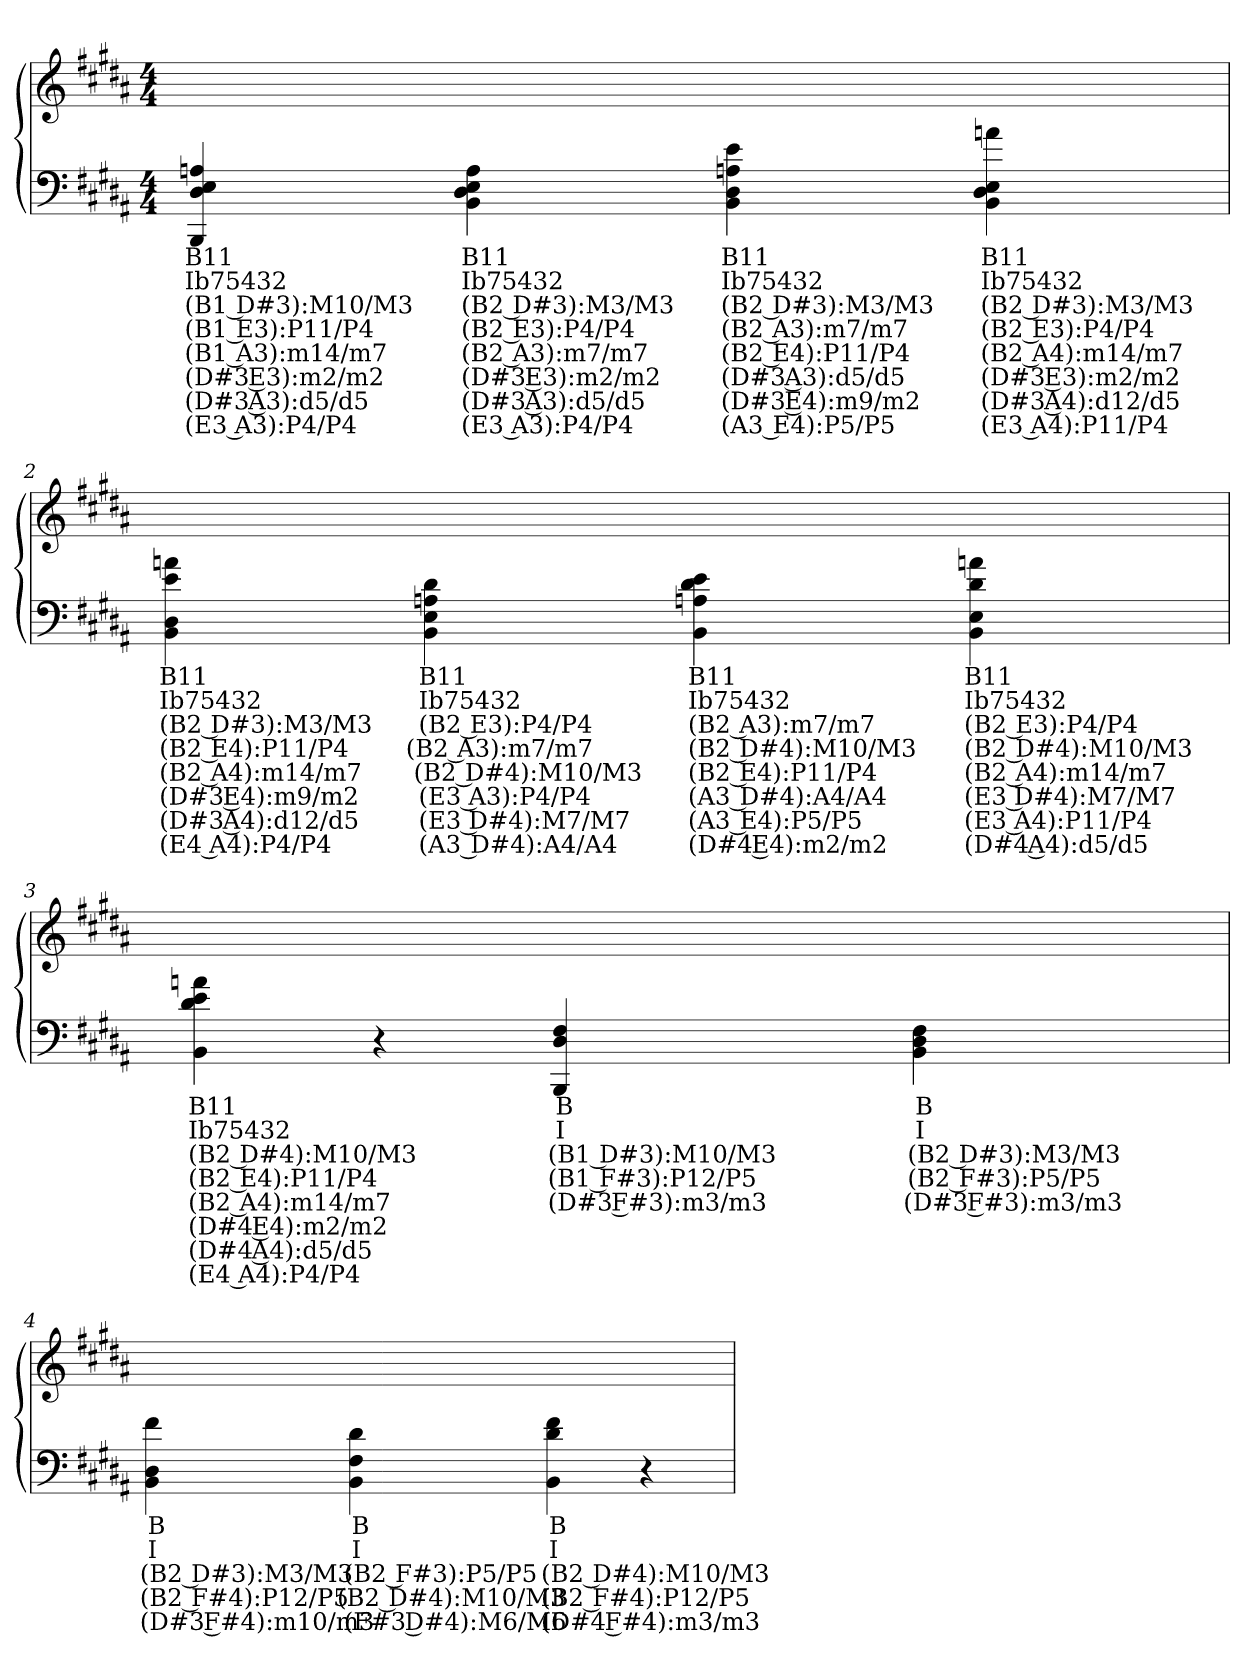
**kern	**text	**text	**text	**text	**text	**text	**text	**text	**kern
*part2	*part2	*part2	*part2	*part2	*part2	*part2	*part2	*part2	*part1
*staff2	*staff2	*staff2	*staff2	*staff2	*staff2	*staff2	*staff2	*staff2	*staff1
*clefF4	*	*	*	*	*	*	*	*	*clefG2
*k[f#c#g#d#a#]	*	*	*	*	*	*	*	*	*k[f#c#g#d#a#]
*B:	*	*	*	*	*	*	*	*	*B:
*M4/4	*	*	*	*	*	*	*	*	*M4/4
*MM60	*	*	*	*	*	*	*	*	*MM60
=1	=1	=1	=1	=1	=1	=1	=1	=1	=1
4BBB 4D# 4E 4An	B11	Ib75432	(B1 D#3):M10/M3	(B1 E3):P11/P4	(B1 A3):m14/m7	(D#3 E3):m2/m2	(D#3 A3):d5/d5	(E3 A3):P4/P4	1ryy
4BB 4D# 4E 4A	B11	Ib75432	(B2 D#3):M3/M3	(B2 E3):P4/P4	(B2 A3):m7/m7	(D#3 E3):m2/m2	(D#3 A3):d5/d5	(E3 A3):P4/P4	.
4BB 4D# 4An 4e	B11	Ib75432	(B2 D#3):M3/M3	(B2 A3):m7/m7	(B2 E4):P11/P4	(D#3 A3):d5/d5	(D#3 E4):m9/m2	(A3 E4):P5/P5	.
4BB 4D# 4E 4an	B11	Ib75432	(B2 D#3):M3/M3	(B2 E3):P4/P4	(B2 A4):m14/m7	(D#3 E3):m2/m2	(D#3 A4):d12/d5	(E3 A4):P11/P4	.
=2	=2	=2	=2	=2	=2	=2	=2	=2	=2
4BB 4D# 4e 4an	B11	Ib75432	(B2 D#3):M3/M3	(B2 E4):P11/P4	(B2 A4):m14/m7	(D#3 E4):m9/m2	(D#3 A4):d12/d5	(E4 A4):P4/P4	1ryy
4BB 4E 4An 4d#	B11	Ib75432	(B2 E3):P4/P4	(B2 A3):m7/m7	(B2 D#4):M10/M3	(E3 A3):P4/P4	(E3 D#4):M7/M7	(A3 D#4):A4/A4	.
4BB 4An 4d# 4e	B11	Ib75432	(B2 A3):m7/m7	(B2 D#4):M10/M3	(B2 E4):P11/P4	(A3 D#4):A4/A4	(A3 E4):P5/P5	(D#4 E4):m2/m2	.
4BB 4E 4d# 4an	B11	Ib75432	(B2 E3):P4/P4	(B2 D#4):M10/M3	(B2 A4):m14/m7	(E3 D#4):M7/M7	(E3 A4):P11/P4	(D#4 A4):d5/d5	.
=3	=3	=3	=3	=3	=3	=3	=3	=3	=3
4BB 4d# 4e 4an	B11	Ib75432	(B2 D#4):M10/M3	(B2 E4):P11/P4	(B2 A4):m14/m7	(D#4 E4):m2/m2	(D#4 A4):d5/d5	(E4 A4):P4/P4	1ryy
4r	.	.	.	.	.	.	.	.	.
4BBB 4D# 4F#	B	I	(B1 D#3):M10/M3	(B1 F#3):P12/P5	(D#3 F#3):m3/m3	.	.	.	.
4BB 4D# 4F#	B	I	(B2 D#3):M3/M3	(B2 F#3):P5/P5	(D#3 F#3):m3/m3	.	.	.	.
=4	=4	=4	=4	=4	=4	=4	=4	=4	=4
4BB 4D# 4f#	B	I	(B2 D#3):M3/M3	(B2 F#4):P12/P5	(D#3 F#4):m10/m3	.	.	.	1ryy
4BB 4F# 4d#	B	I	(B2 F#3):P5/P5	(B2 D#4):M10/M3	(F#3 D#4):M6/M6	.	.	.	.
4BB 4d# 4f#	B	I	(B2 D#4):M10/M3	(B2 F#4):P12/P5	(D#4 F#4):m3/m3	.	.	.	.
4r	.	.	.	.	.	.	.	.	.
=	=	=	=	=	=	=	=	=	=
*-	*-	*-	*-	*-	*-	*-	*-	*-	*-
